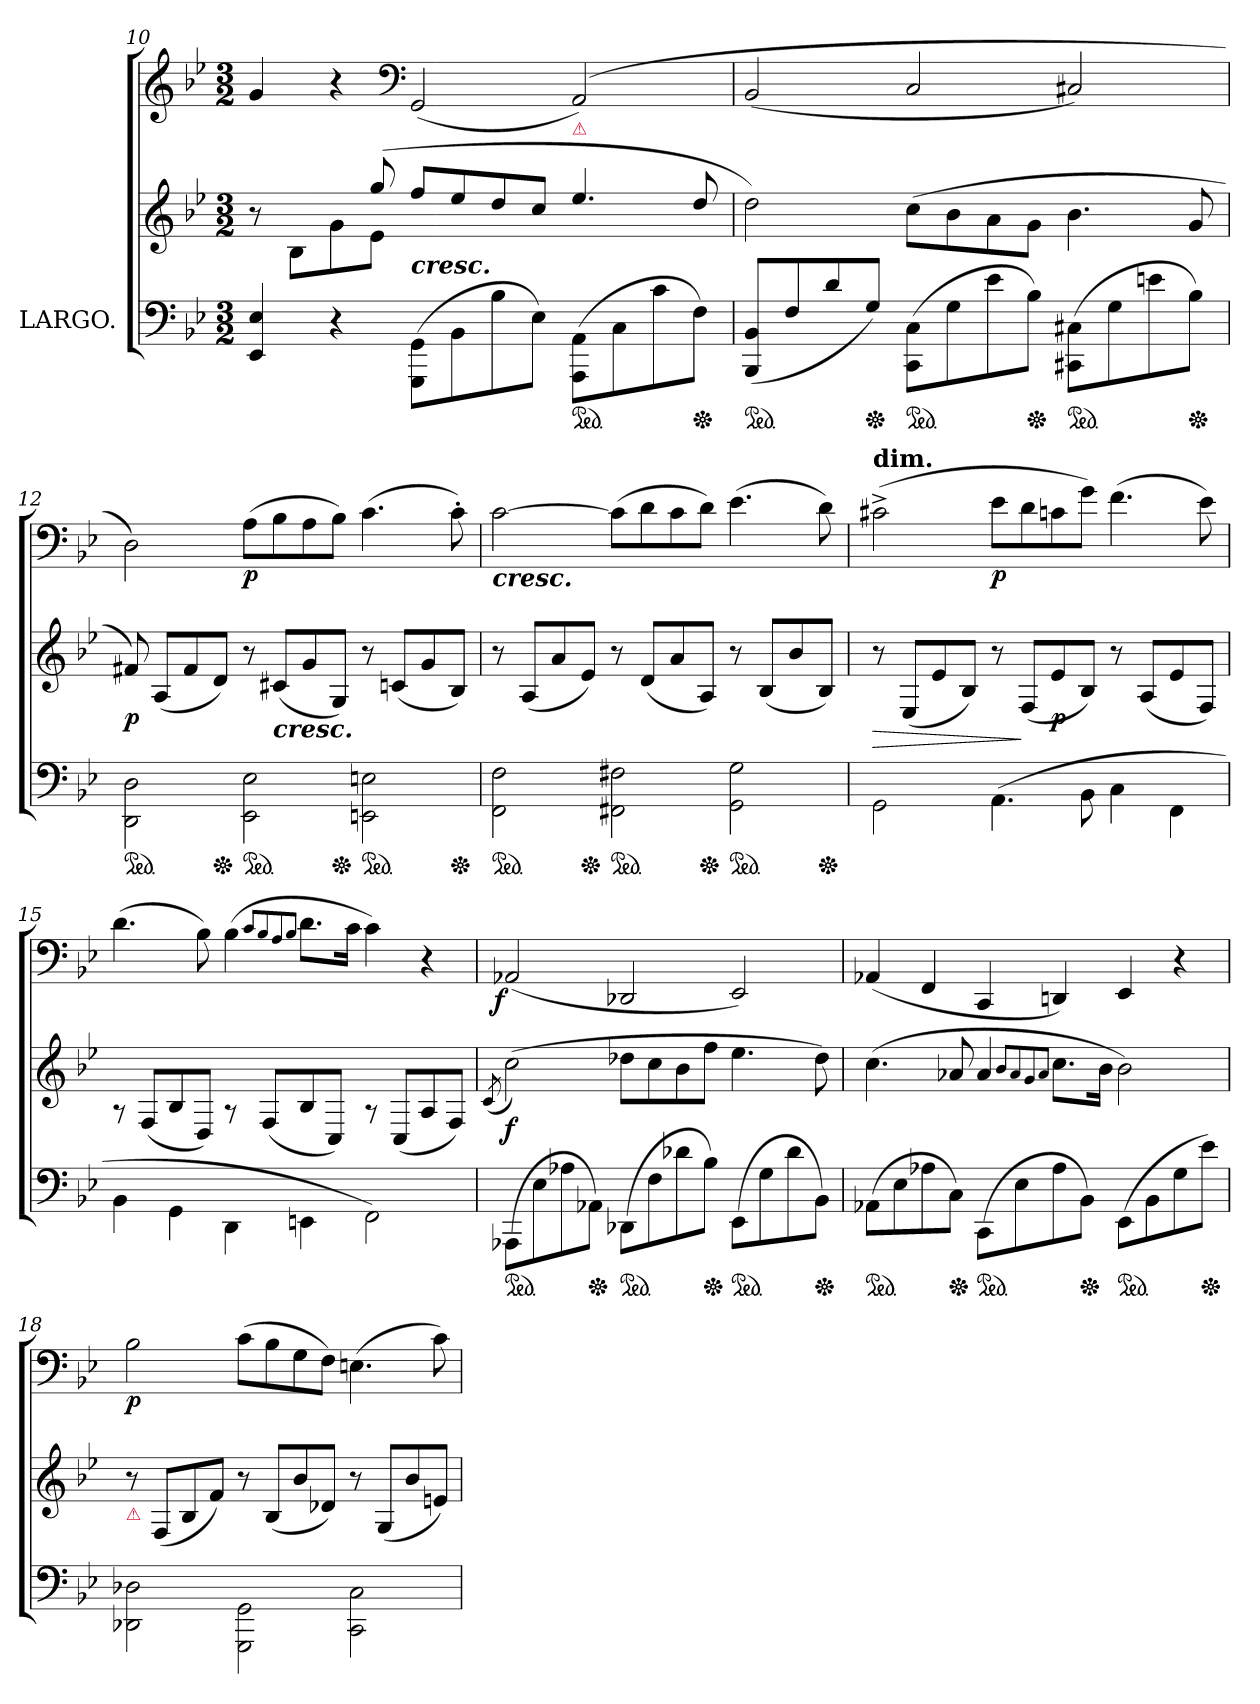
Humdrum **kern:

**kern	**kern	**dynam	**kern	**dynam
*part2	*part2	*part2	*part1	*part1
*staff3	*staff2	*staff2/3	*staff1	*staff1
*I"LARGO.	*	*	*	*
*clefF4	*clefG2	*	*clefG2	*
*k[b-e-]	*k[b-e-]	*	*k[b-e-]	*
*M3/2	*M3/2	*	*M3/2	*
=10	=10	=10	=10	=10
*	*^	*	*	*
4EE- 4E-	8r	8ryy	.	4g	.
.	4ryy	8B-L	.	.	.
4r	.	8g	.	4r	.
.	(>8gg	8e-J	.	.	.
*	*	*	*	*clefF4	*
!	!LO:TX:c:Bi:t=cresc.	!	!	!	!
(>8GGG\ 8GG\L	8ff/L	1ryy	.	(<2GG	.
8BB-	8ee-	.	.	.	.
8B-	8dd	.	.	.	.
8E-J)	8ccJ	.	.	.	.
!	!	!	!	!LO:TX:b:B:color=crimson:t=⚠	!
*ped	*	*	*	*	*
(>8AAA\ 8AA\L	4.ee-/	.	.	(>2AA)	.
8C	.	.	.	.	.
8c	.	.	.	.	.
*Xped	*	*	*	*	*
8FJ)	8dd/	.	.	.	.
*	*v	*v	*	*	*
=11	=11	=11	=11	=11
*ped	*	*	*	*
(>8BBB- 8BB-L	2dd)	.	(<2BB-	.
8F	.	.	.	.
8d	.	.	.	.
*Xped	*	*	*	*
8GJ)	.	.	.	.
*ped	*	*	*	*
(>8CC 8CL	(>8cc\L	.	2C	.
8G	8b-	.	.	.
8e-	8a	.	.	.
*Xped	*	*	*	*
8B-J)	8gJ	.	.	.
*ped	*	*	*	*
(>8CC#X 8C#XL	4.b-	.	2C#X)	.
8G	.	.	.	.
8en	.	.	.	.
*Xped	*	*	*	*
8B-J)	8g	.	.	.
=12	=12	=12	=12	=12
*ped	*	*	*	*
2DD\ 2D\	8f#X)	p	2D)	.
.	(>8A/L	.	.	.
.	8f#	.	.	.
*Xped	*	*	*	*
.	8dJ)	.	.	.
*ped	*	*	*	*
2EE-\ 2E-\	8r	.	(>8AL	p
!	!LO:TX:c:Bi:t=cresc.	!	!	!
.	(>8c#XL	.	8B-	.
.	8g	.	8A	.
*Xped	*	*	*	*
.	8G/J)	.	8B-J)	.
*ped	*	*	*	*
2EEn\ 2En\	8r	.	(>4.c	.
.	(<8cnL	.	.	.
.	8g	.	.	.
*Xped	*	*	*	*
.	8B-J)	.	8c'>)	.
=13	=13	=13	=13	=13
!	!	!	!LO:TX:b:Bi:t=cresc.	!
*ped	*	*	*	*
2FF\ 2F\	8r	.	[2c	.
.	(>8A/L	.	.	.
.	8a	.	.	.
*Xped	*	*	*	*
.	8e-J)	.	.	.
*ped	*	*	*	*
2FF#X\ 2F#X\	8r	.	(>8cL]	.
.	(>8dL	.	8d	.
.	8a	.	8c	.
*Xped	*	*	*	*
.	8A/J)	.	8dJ)	.
*ped	*	*	*	*
2GG\ 2G\	8r	.	(>4.e-	.
.	(>8B-/L	.	.	.
.	8b-	.	.	.
*Xped	*	*	*	*
.	8B-/J)	.	8d)	.
=14	=14	=14	=14	=14
!	!	!	!LO:TX:B:t=dim.	!
2GG\	8r	>	(>2c#X^>	.
.	(>8E-/L	.	.	.
.	8e-	.	.	.
.	8B-/J)	.	.	.
(<4.AA\	8r	.	8e-L	p
.	(>8F/L	]	8d	.
.	8e-	p	8cn	.
8BB-\	8B-/J)	.	8gJ)	.
4C\	8r	.	(>4.f	.
.	(>8A/L	.	.	.
4FF\	8e-	.	.	.
.	8F/J)	.	8e-)	.
=15	=15	=15	=15	=15
4BB-\	8rA	.	(>4.d	.
.	(>8F/L	.	.	.
4GG\	8B-/	.	.	.
.	8D/J)	.	8B-)	.
4DD\	8rA	.	(>4B-	.
.	(>8F/L	.	.	.
.	.	.	8qqc/L	.
.	.	.	8qqB-/	.
.	.	.	8qqA/	.
.	.	.	8qqB-/J	.
4EEn\	8B-/	.	8.dL	.
.	8C/J)	.	.	.
.	.	.	16cJk	.
2FF\)	8rA	.	4c)	.
.	(>8C/L	.	.	.
.	8A/	.	4r	.
.	8F/J)	.	.	.
=16	=16	=16	=16	=16
.	(<8qc/	.	.	.
!	!	!	!	!LO:DY:rj
*ped	*	*	*	*
(>8AAA-X\L	(>2cc)	f	(<2AA-X	f
8E-	.	.	.	.
8A-X	.	.	.	.
*Xped	*	*	*	*
8AA-XJ)	.	.	.	.
*ped	*	*	*	*
(>8DD-XL	8dd-XL	.	2DD-X	.
8F	8cc	.	.	.
8d-X	8b-	.	.	.
*Xped	*	*	*	*
8B-J)	8ffJ	.	.	.
*ped	*	*	*	*
(>8EE-L	4.ee-	.	2EE-)	.
8G	.	.	.	.
8d-	.	.	.	.
*Xped	*	*	*	*
8BB-J)	8dd-)	.	.	.
=17	=17	=17	=17	=17
*ped	*	*	*	*
(>8AA-XL	(>4.cc	.	(<4AA-X	.
8E-	.	.	.	.
8A-X	.	.	4FF	.
*Xped	*	*	*	*
8CJ)	8a-X	.	.	.
*ped	*	*	*	*
(>8CC\L	4a-	.	4CC	.
8E-	.	.	.	.
.	8qqb-/L	.	.	.
.	8qqa-/	.	.	.
.	8qqg/	.	.	.
.	8qqa-/J	.	.	.
8A-	8.ccL	.	4DDn)	.
*Xped	*	*	*	*
8BB-J)	.	.	.	.
.	16b-Jk	.	.	.
*ped	*	*	*	*
(>8EE-L	2b-)	.	4EE-	.
8BB-	.	.	.	.
8G	.	.	4r	.
*Xped	*	*	*	*
8e-J)	.	.	.	.
=18	=18	=18	=18	=18
!	!LO:TX:b:Bi:color=crimson:t=⚠	!	!	!
2DD-X\ 2D-X\	8r	.	2B-	p
.	(>8F/L	.	.	.
.	8B-/	.	.	.
.	8fJ)	.	.	.
2GGG\ 2GG\	8r	.	(>8cL	.
.	(>8B-L	.	8B-	.
.	8b-	.	8G	.
.	8d-XJ)	.	8FJ)	.
2CC\ 2C\	8r	.	(>4.En	.
.	(>8G/L	.	.	.
.	8b-	.	.	.
.	8enJ)	.	8c)	.
=	=	=	=	=
*-	*-	*-	*-	*-
